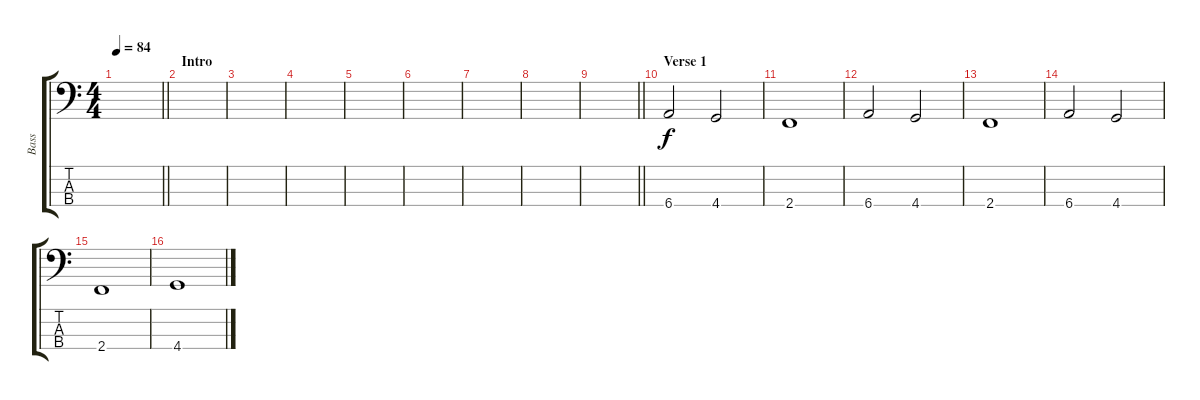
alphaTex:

\track ("Bass" "Bass") {instrument electricbasspick}
\staff {score tabs}
\tuning (Gb2 Db2 Ab1 Eb1) {hide}
\ts (4 4)
\tempo 84
\clef f4
\barLineRight lightlight
\ks c
|
\section ("" "Intro")
|
|
|
|
|
|
|
\barLineRight lightlight
|
\section ("" "Verse 1")
6.4.2 4.4.2 |
2.4.1 |
6.4.2 4.4.2 |
2.4.1 |
6.4.2 4.4.2 |
2.4.1 |
4.4.1
